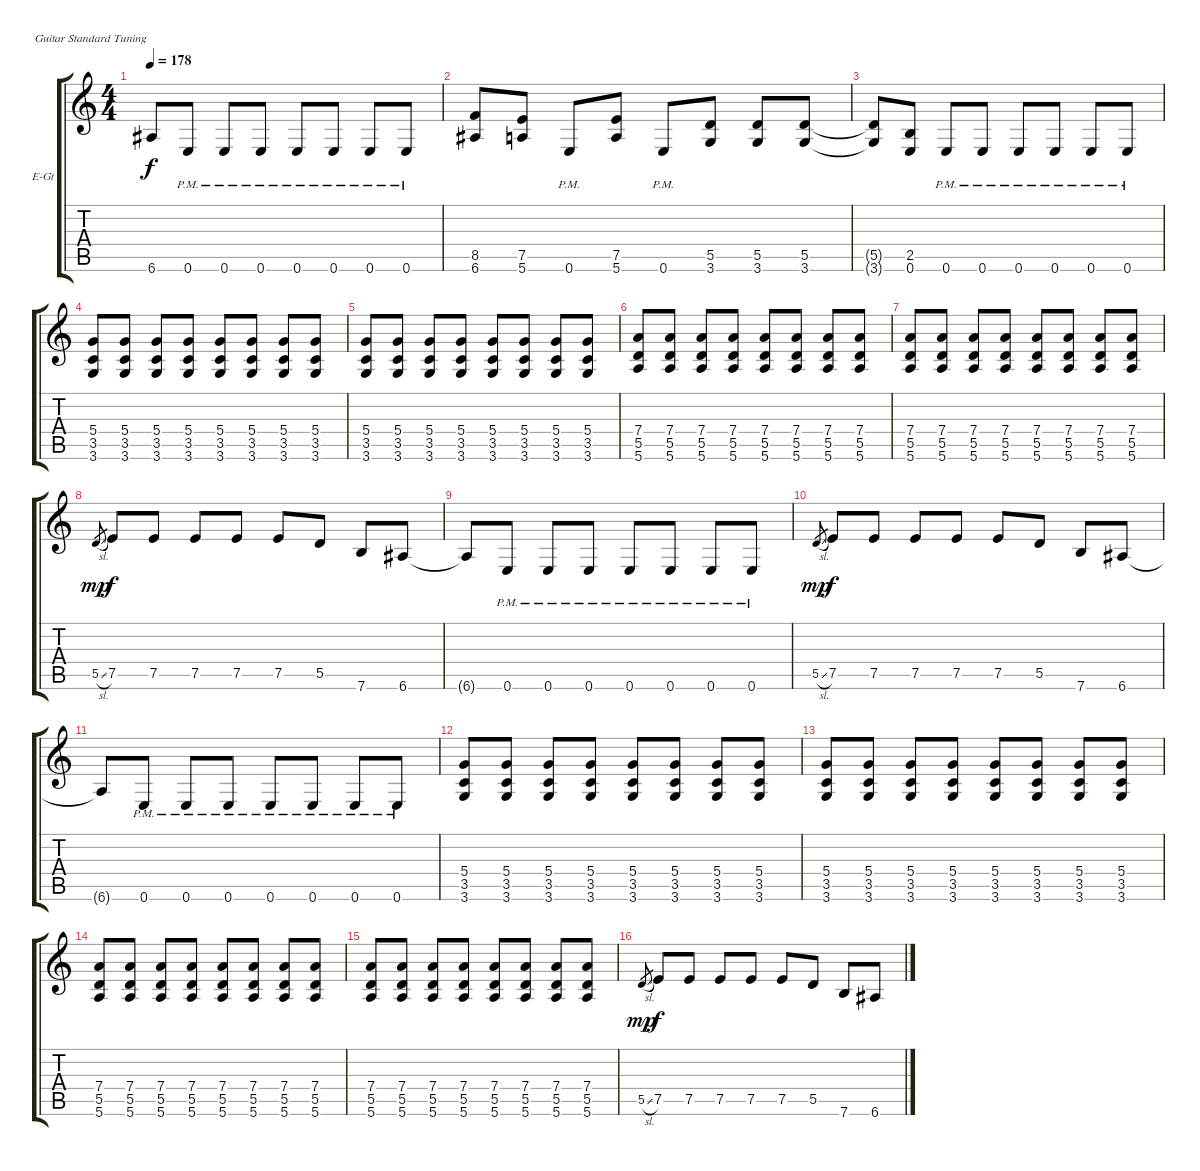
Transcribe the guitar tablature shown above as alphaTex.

\bracketExtendMode groupsimilarinstruments
\firstSystemTrackNameOrientation horizontal
\otherSystemsTrackNameOrientation horizontal
\track ("James Hetfield" "E-Gt") {instrument distortionguitar}
\staff {score tabs}
\tuning (E4 B3 G3 D3 A2 E2)
\ts (4 4)
\tempo 178
\clef g2
\ks c
6.6{t}.8{dy f} 0.6{pm}.8 0.6{pm}.8 0.6{pm}.8 0.6{pm}.8 0.6{pm}.8 0.6{pm}.8 0.6{pm}.8 |
(8.5 6.6).8 (7.5 5.6).8 0.6{pm}.8 (7.5 5.6).8 0.6{pm}.8 (5.5 3.6).8 (5.5 3.6).8 (5.5 3.6).8 |
(5.5{t} 3.6{t}).8 (2.5 0.6).8 0.6{pm}.8 0.6{pm}.8 0.6{pm}.8 0.6{pm}.8 0.6{pm}.8 0.6{pm}.8 |
(5.4 3.5 3.6).8 (5.4 3.5 3.6).8 (5.4 3.5 3.6).8 (5.4 3.5 3.6).8 (5.4 3.5 3.6).8 (5.4 3.5 3.6).8 (5.4 3.5 3.6).8 (5.4 3.5 3.6).8 |
(5.4 3.5 3.6).8 (5.4 3.5 3.6).8 (5.4 3.5 3.6).8 (5.4 3.5 3.6).8 (5.4 3.5 3.6).8 (5.4 3.5 3.6).8 (5.4 3.5 3.6).8 (5.4 3.5 3.6).8 |
(7.4 5.5 5.6).8 (7.4 5.5 5.6).8 (7.4 5.5 5.6).8 (7.4 5.5 5.6).8 (7.4 5.5 5.6).8 (7.4 5.5 5.6).8 (7.4 5.5 5.6).8 (7.4 5.5 5.6).8 |
(7.4 5.5 5.6).8 (7.4 5.5 5.6).8 (7.4 5.5 5.6).8 (7.4 5.5 5.6).8 (7.4 5.5 5.6).8 (7.4 5.5 5.6).8 (7.4 5.5 5.6).8 (7.4 5.5 5.6).8 |
5.5{sl}.8{gr dy mp} 7.5.8{dy f} 7.5.8 7.5.8 7.5.8 7.5.8 5.5.8 7.6.8 6.6.8 |
6.6{t}.8 0.6{pm}.8 0.6{pm}.8 0.6{pm}.8 0.6{pm}.8 0.6{pm}.8 0.6{pm}.8 0.6{pm}.8 |
5.5{sl}.8{gr dy mp} 7.5.8{dy f} 7.5.8 7.5.8 7.5.8 7.5.8 5.5.8 7.6.8 6.6.8 |
6.6{t}.8 0.6{pm}.8 0.6{pm}.8 0.6{pm}.8 0.6{pm}.8 0.6{pm}.8 0.6{pm}.8 0.6{pm}.8 |
(5.4 3.5 3.6).8 (5.4 3.5 3.6).8 (5.4 3.5 3.6).8 (5.4 3.5 3.6).8 (5.4 3.5 3.6).8 (5.4 3.5 3.6).8 (5.4 3.5 3.6).8 (5.4 3.5 3.6).8 |
(5.4 3.5 3.6).8 (5.4 3.5 3.6).8 (5.4 3.5 3.6).8 (5.4 3.5 3.6).8 (5.4 3.5 3.6).8 (5.4 3.5 3.6).8 (5.4 3.5 3.6).8 (5.4 3.5 3.6).8 |
(7.4 5.5 5.6).8 (7.4 5.5 5.6).8 (7.4 5.5 5.6).8 (7.4 5.5 5.6).8 (7.4 5.5 5.6).8 (7.4 5.5 5.6).8 (7.4 5.5 5.6).8 (7.4 5.5 5.6).8 |
(7.4 5.5 5.6).8 (7.4 5.5 5.6).8 (7.4 5.5 5.6).8 (7.4 5.5 5.6).8 (7.4 5.5 5.6).8 (7.4 5.5 5.6).8 (7.4 5.5 5.6).8 (7.4 5.5 5.6).8 |
5.5{sl}.8{gr dy mp} 7.5.8{dy f} 7.5.8 7.5.8 7.5.8 7.5.8 5.5.8 7.6.8 6.6.8
